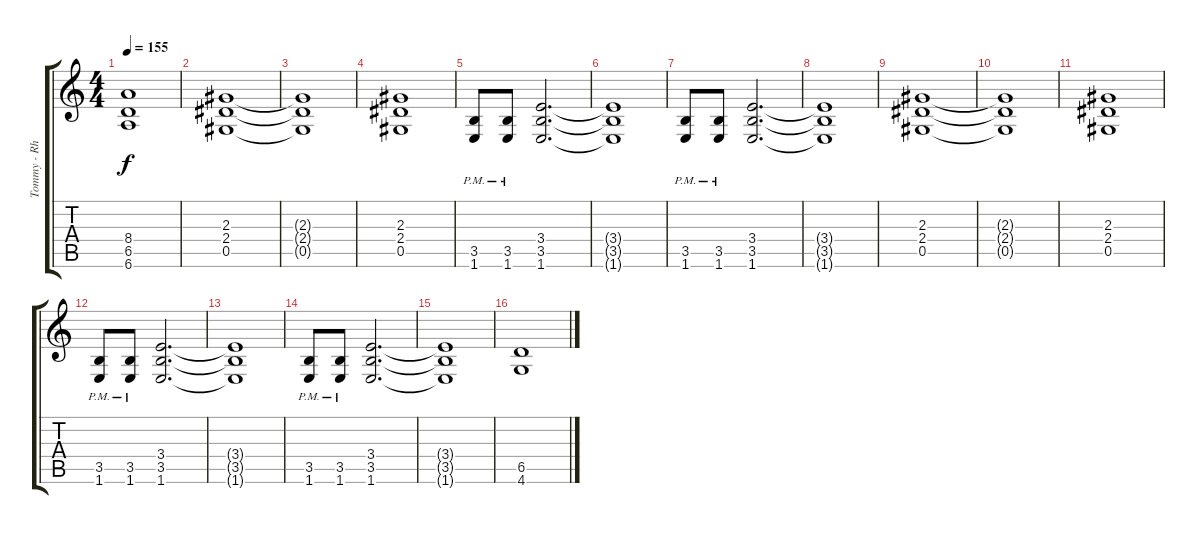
\track ("Tommy - Rhythm Guitar" "Tommy - Rh") {instrument distortionguitar}
\staff {score tabs}
\tuning (Eb4 Bb3 Gb3 Db3 Ab2 Eb2) {hide}
\ts (4 4)
\tempo 155
\clef g2
\ks c
(8.4{t} 6.5{t} 6.6{t}).1{dy f} |
(2.3 2.4 0.5).1 |
(2.3{t} 2.4{t} 0.5{t}).1 |
(2.3 2.4 0.5).1 |
(3.5{pm} 1.6{pm}).8 (3.5{pm} 1.6{pm}).8 (3.4 3.5 1.6).2{d} |
(3.4{t} 3.5{t} 1.6{t}).1 |
(3.5{pm} 1.6{pm}).8 (3.5{pm} 1.6{pm}).8 (3.4 3.5 1.6).2{d} |
(3.4{t} 3.5{t} 1.6{t}).1 |
(2.3 2.4 0.5).1 |
(2.3{t} 2.4{t} 0.5{t}).1 |
(2.3 2.4 0.5).1 |
(3.5{pm} 1.6{pm}).8 (3.5{pm} 1.6{pm}).8 (3.4 3.5 1.6).2{d} |
(3.4{t} 3.5{t} 1.6{t}).1 |
(3.5{pm} 1.6{pm}).8 (3.5{pm} 1.6{pm}).8 (3.4 3.5 1.6).2{d} |
(3.4{t} 3.5{t} 1.6{t}).1 |
(6.5 4.6).1
